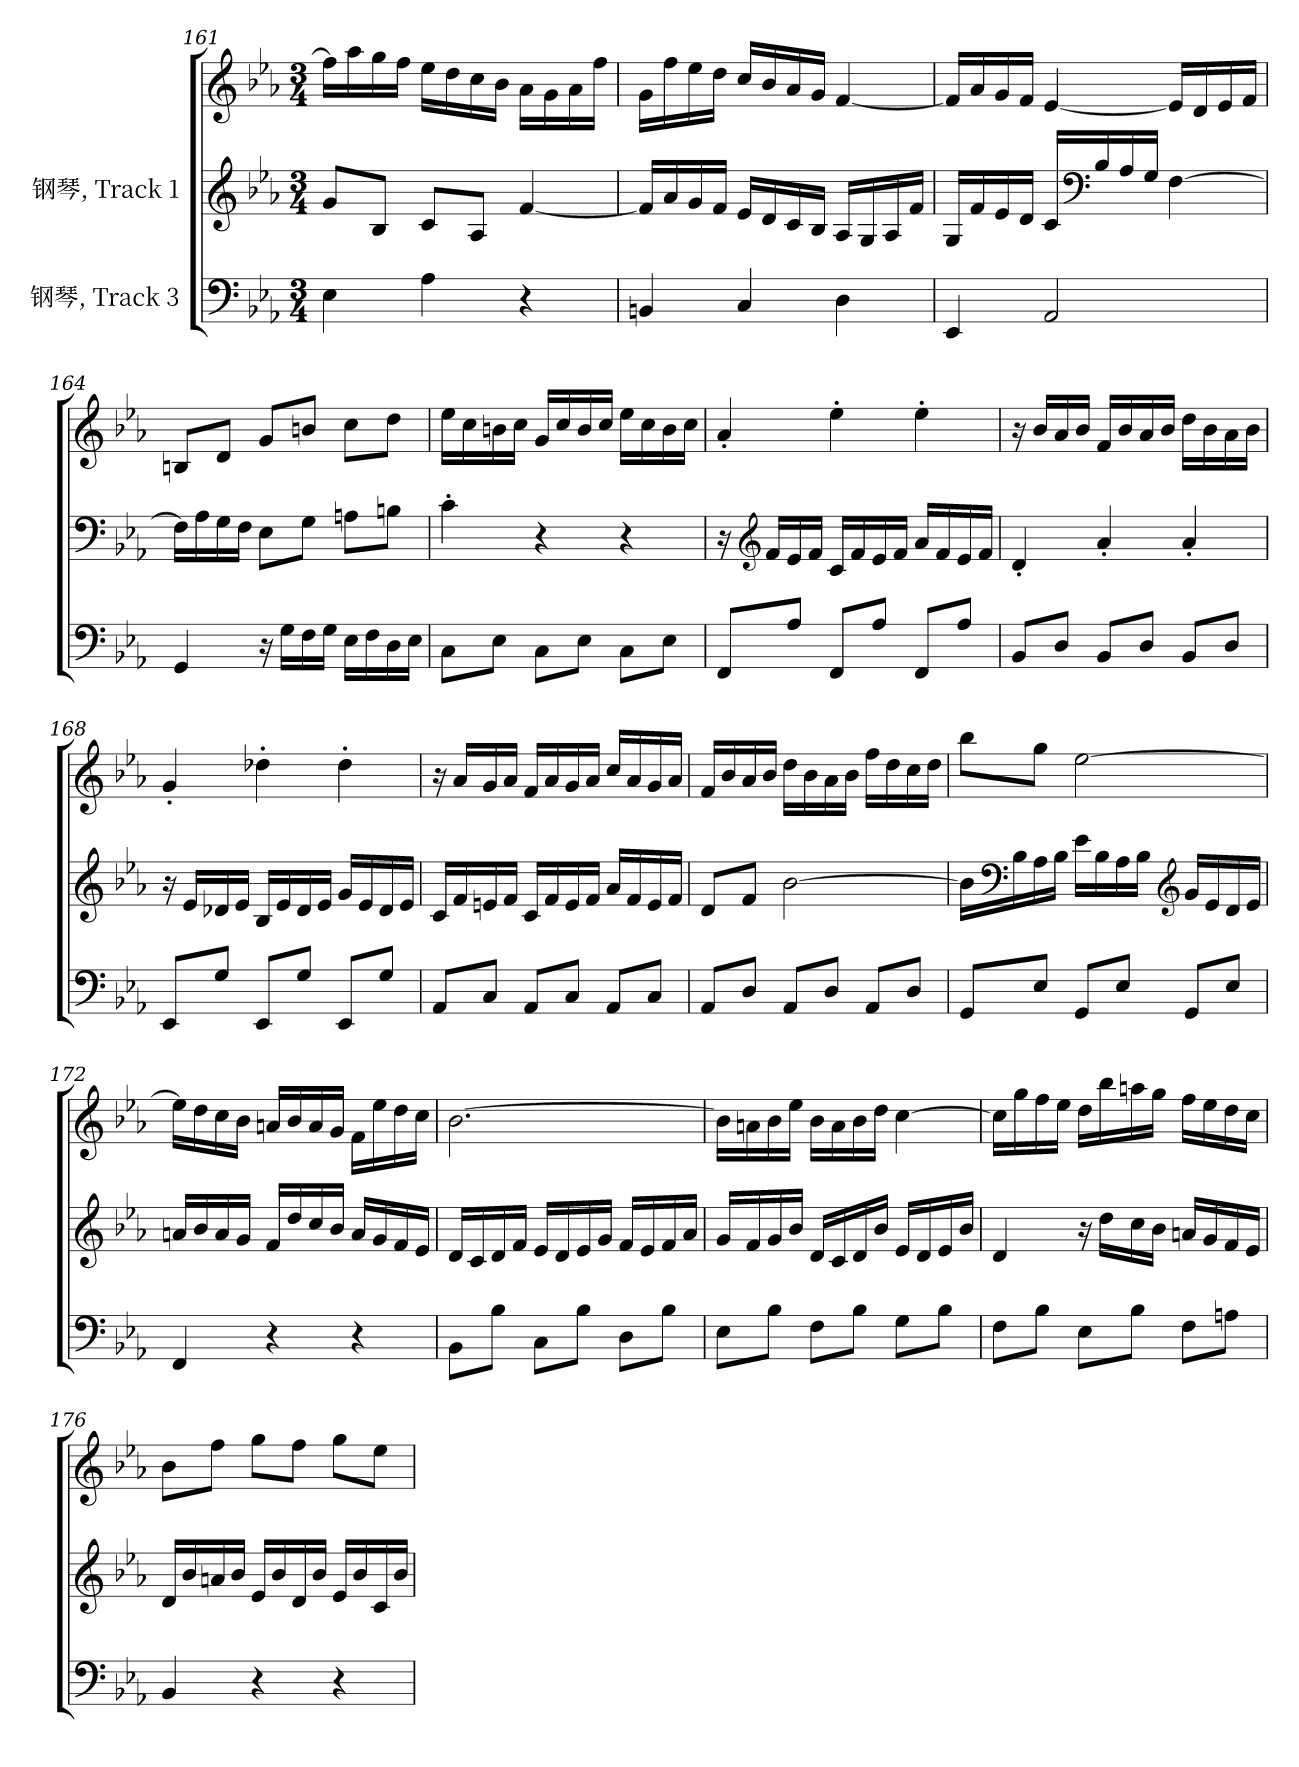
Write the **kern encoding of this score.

**kern	**kern	**kern
*part2	*part1	*part1
*staff3	*staff2	*staff1
*I"钢琴, Track 3	*I"钢琴, Track 1	*
*clefF4	*clefG2	*clefG2
*k[b-e-a-]	*k[b-e-a-]	*k[b-e-a-]
*M3/4	*M3/4	*M3/4
=161	=161	=161
4E-\	8g/L	16ff\LL]
.	.	16aa-\
.	8B-/J	16gg\
.	.	16ff\JJ
4A-\	8c/L	16ee-\LL
.	.	16dd\
.	8A-/J	16cc\
.	.	16b-\JJ
4r	[4f/	16a-\LL
.	.	16g\
.	.	16a-\
.	.	16ff\JJ
!!LO:LB:g=z
=162	=162	=162
4BBn/	16f/LL]	16g\LL
.	16a-/	16ff\
.	16g/	16ee-\
.	16f/JJ	16dd\JJ
4C/	16e-/LL	16cc/LL
.	16d/	16b-/
.	16c/	16a-/
.	16B-/JJ	16g/JJ
4D\	16A-/LL	[4f/
.	16G/	.
.	16A-/	.
.	16f/JJ	.
=163	=163	=163
4EE-/	16G/LL	16f/LL]
.	16f/	16a-/
.	16e-/	16g/
.	16d/JJ	16f/JJ
2AA-/	16c/LL	[4e-/
*	*clefF4	*
.	16B-/	.
.	16A-/	.
.	16G/JJ	.
.	[4F\	16e-/LL]
.	.	16d/
.	.	16e-/
.	.	16f/JJ
=164	=164	=164
4GG/	16F\LL]	8Bn/L
.	16A-\	.
.	16G\	8d/J
.	16F\JJ	.
16r	8E-\L	8g/L
16G\LL	.	.
16F\	8G\J	8bn/J
16G\JJ	.	.
16E-\LL	8An\L	8cc\L
16F\	.	.
16D\	8Bn\J	8dd\J
16E-\JJ	.	.
!!LO:LB:g=z
=165	=165	=165
8C\L	4c'\	16ee-\LL
.	.	16cc\
8E-\J	.	16bn\
.	.	16cc\JJ
8C\L	4r	16g/LL
.	.	16cc/
8E-\J	.	16b/
.	.	16cc/JJ
8C\L	4r	16ee-\LL
.	.	16cc\
8E-\J	.	16b\
.	.	16cc\JJ
=166	=166	=166
8FF/L	16r	4a-'/
*	*clefG2	*
.	16f/LL	.
8A-/J	16e-/	.
.	16f/JJ	.
8FF/L	16c/LL	4ee-'\
.	16f/	.
8A-/J	16e-/	.
.	16f/JJ	.
8FF/L	16a-/LL	4ee-'\
.	16f/	.
8A-/J	16e-/	.
.	16f/JJ	.
=167	=167	=167
8BB-/L	4d'/	16r
.	.	16b-/LL
8D/J	.	16a-/
.	.	16b-/JJ
8BB-/L	4a-'/	16f/LL
.	.	16b-/
8D/J	.	16a-/
.	.	16b-/JJ
8BB-/L	4a-'/	16dd\LL
.	.	16b-\
8D/J	.	16a-\
.	.	16b-\JJ
!!LO:LB:g=z
=168	=168	=168
8EE-/L	16r	4g'/
.	16e-/LL	.
8G/J	16d-X/	.
.	16e-/JJ	.
8EE-/L	16B-/LL	4dd-X'\
.	16e-/	.
8G/J	16d-/	.
.	16e-/JJ	.
8EE-/L	16g/LL	4dd-'\
.	16e-/	.
8G/J	16d-/	.
.	16e-/JJ	.
=169	=169	=169
8AA-/L	16c/LL	16r
.	16f/	16a-/LL
8C/J	16en/	16g/
.	16f/JJ	16a-/JJ
8AA-/L	16c/LL	16f/LL
.	16f/	16a-/
8C/J	16e/	16g/
.	16f/JJ	16a-/JJ
8AA-/L	16a-/LL	16cc/LL
.	16f/	16a-/
8C/J	16e/	16g/
.	16f/JJ	16a-/JJ
=170	=170	=170
8AA-/L	8d/L	16f/LL
.	.	16b-/
8D/J	8f/J	16a-/
.	.	16b-/JJ
8AA-/L	[2b-\	16dd\LL
.	.	16b-\
8D/J	.	16a-\
.	.	16b-\JJ
8AA-/L	.	16ff\LL
.	.	16dd\
8D/J	.	16cc\
.	.	16dd\JJ
!!LO:PB:g=z
=171	=171	=171
8GG/L	16b-\LL]	8bb-\L
*	*clefF4	*
.	16B-\	.
8E-/J	16A-\	8gg\J
.	16B-\JJ	.
8GG/L	16e-\LL	[2ee-\
.	16B-\	.
8E-/J	16A-\	.
.	16B-\JJ	.
*	*clefG2	*
8GG/L	16g/LL	.
.	16e-/	.
8E-/J	16d/	.
.	16e-/JJ	.
=172	=172	=172
4FF/	16an/LL	16ee-\LL]
.	16b-/	16dd\
.	16a/	16cc\
.	16g/JJ	16b-\JJ
4r	16f/LL	16an/LL
.	16dd/	16b-/
.	16cc/	16a/
.	16b-/JJ	16g/JJ
4r	16a/LL	16f\LL
.	16g/	16ee-\
.	16f/	16dd\
.	16e-/JJ	16cc\JJ
=173	=173	=173
8BB-\L	16d/LL	[2.b-\
.	16c/	.
8B-\J	16d/	.
.	16f/JJ	.
8C\L	16e-/LL	.
.	16d/	.
8B-\J	16e-/	.
.	16g/JJ	.
8D\L	16f/LL	.
.	16e-/	.
8B-\J	16f/	.
.	16a-/JJ	.
!!LO:LB:g=z
=174	=174	=174
8E-\L	16g/LL	16b-\LL]
.	16f/	16an\
8B-\J	16g/	16b-\
.	16b-/JJ	16ee-\JJ
8F\L	16d/LL	16b-\LL
.	16c/	16a\
8B-\J	16d/	16b-\
.	16b-/JJ	16dd\JJ
8G\L	16e-/LL	[4cc\
.	16d/	.
8B-\J	16e-/	.
.	16b-/JJ	.
=175	=175	=175
8F\L	4d/	16cc\LL]
.	.	16gg\
8B-\J	.	16ff\
.	.	16ee-\JJ
8E-\L	16r	16dd\LL
.	16dd\LL	16bb-\
8B-\J	16cc\	16aan\
.	16b-\JJ	16gg\JJ
8F\L	16an/LL	16ff\LL
.	16g/	16ee-\
8An\J	16f/	16dd\
.	16e-/JJ	16cc\JJ
=176	=176	=176
4BB-/	16d/LL	8b-\L
.	16b-/	.
.	16an/	8ff\J
.	16b-/JJ	.
4r	16e-/LL	8gg\L
.	16b-/	.
.	16d/	8ff\J
.	16b-/JJ	.
4r	16e-/LL	8gg\L
.	16b-/	.
.	16c/	8ee-\J
.	16b-/JJ	.
=	=	=
*-	*-	*-
